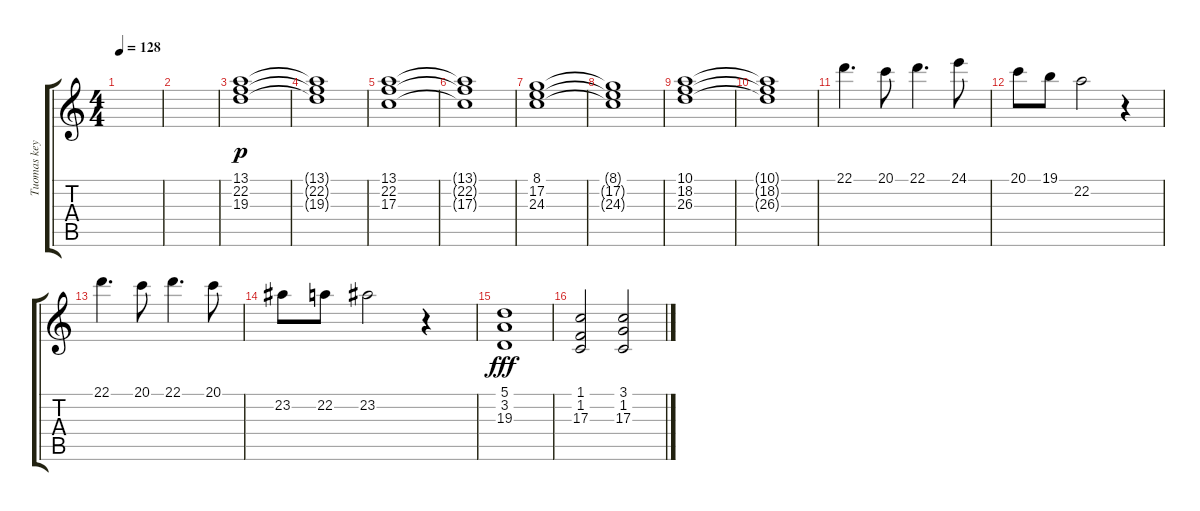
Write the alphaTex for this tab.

\track ("Tuomas keyboard3" "Tuomas key") {instrument choiraahs}
\staff {score tabs}
\tuning (E4 B3 G3 D3 A2 E2) {hide}
\ts (4 4)
\tempo 128
\clef g2
\ks c
|
|
(13.1 22.2 19.3).1{dy p volume 16 instrument stringensemble1} |
(13.1{t} 22.2{t} 19.3{t}).1 |
(13.1 22.2 17.3).1 |
(13.1{t} 22.2{t} 17.3{t}).1 |
(8.1 17.2 24.3).1 |
(8.1{t} 17.2{t} 24.3{t}).1 |
(10.1 18.2 26.3).1 |
(10.1{t} 18.2{t} 26.3{t}).1 |
22.1.4{d} 20.1.8 22.1.4{d} 24.1.8 |
20.1.8 19.1.8 22.2.2 r.4 |
22.1.4{d} 20.1.8 22.1.4{d} 20.1.8 |
23.2.8 22.2.8 23.2.2 r.4 |
(5.1 3.2 19.3).1{dy fff volume 8 instrument choiraahs} |
(1.1 1.2 17.3).2 (3.1 1.2 17.3).2
